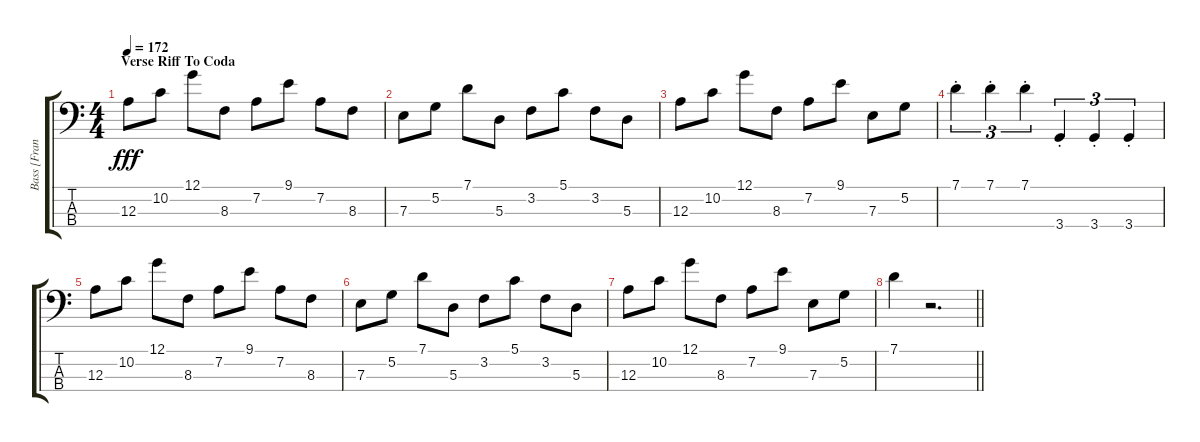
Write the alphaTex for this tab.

\track ("Bass [Frank Black]" "Bass [Fran") {instrument electricbasspick}
\staff {score tabs}
\tuning (G2 D2 A1 E1) {hide}
\ts (4 4)
\section ("" "Verse Riff To Coda")
\tempo 172
\clef f4
\ks c
12.3.8{dy fff} 10.2.8 12.1.8 8.3.8 7.2.8 9.1.8 7.2.8 8.3.8 |
7.3.8 5.2.8 7.1.8 5.3.8 3.2.8 5.1.8 3.2.8 5.3.8 |
12.3.8 10.2.8 12.1.8 8.3.8 7.2.8 9.1.8 7.3.8 5.2.8 |
7.1{st}.4{tu (3 2)} 7.1{st}.4{tu (3 2)} 7.1{st}.4{tu (3 2)} 3.4{st}.4{tu (3 2)} 3.4{st}.4{tu (3 2)} 3.4{st}.4{tu (3 2)} |
12.3.8 10.2.8 12.1.8 8.3.8 7.2.8 9.1.8 7.2.8 8.3.8 |
7.3.8 5.2.8 7.1.8 5.3.8 3.2.8 5.1.8 3.2.8 5.3.8 |
12.3.8 10.2.8 12.1.8 8.3.8 7.2.8 9.1.8 7.3.8 5.2.8 |
\barLineRight lightlight
7.1.4 r.2{d}
